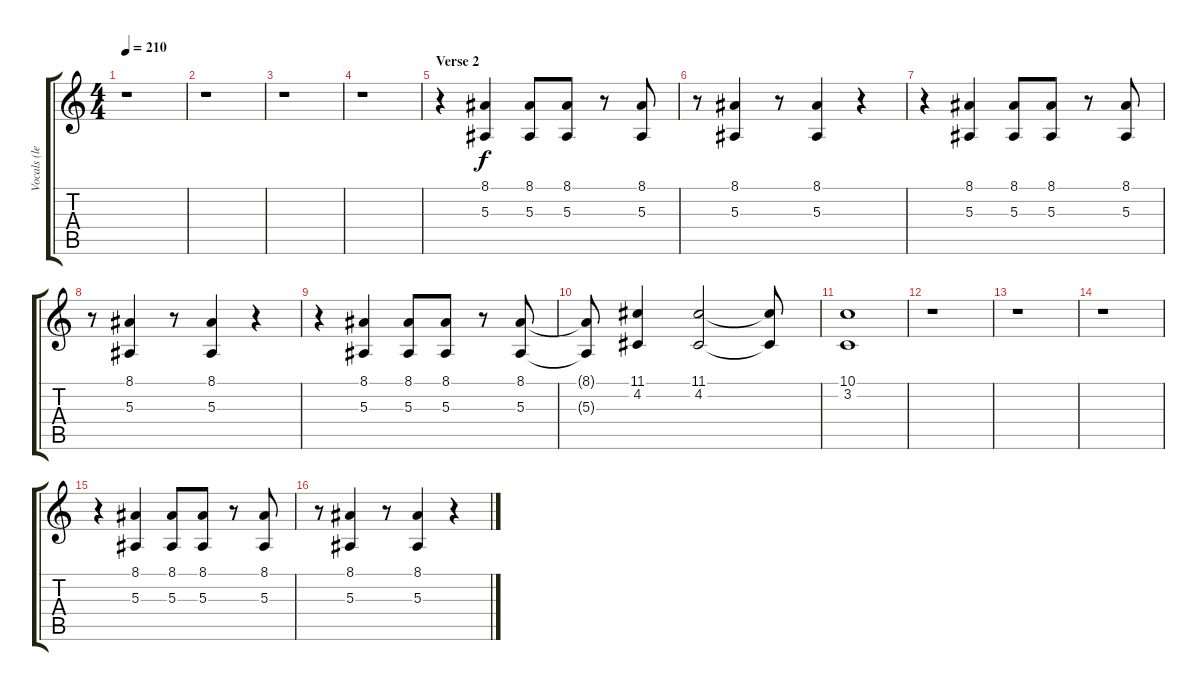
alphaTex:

\track ("Vocals (lead)" "Vocals (le") {instrument stringensemble1}
\staff {score tabs}
\tuning (D4 A3 F3 C3 G2 C2) {hide}
\ts (4 4)
\tempo 210
\clef g2
\ks c
r.1{dy f} |
r.1 |
r.1 |
r.1 |
\section ("" "Verse 2")
r.4{instrument stringensemble1} (8.1 5.3).4 (8.1 5.3).8 (8.1 5.3).8 r.8 (8.1 5.3).8 |
r.8 (8.1 5.3).4 r.8 (8.1 5.3).4 r.4 |
r.4 (8.1 5.3).4 (8.1 5.3).8 (8.1 5.3).8 r.8 (8.1 5.3).8 |
r.8 (8.1 5.3).4 r.8 (8.1 5.3).4 r.4 |
r.4 (8.1 5.3).4 (8.1 5.3).8 (8.1 5.3).8 r.8 (8.1 5.3).8 |
(8.1{t} 5.3{t}).8 (11.1 4.2).4 (11.1 4.2).2 (11.1{t} 4.2{t}).8 |
(10.1 3.2).1 |
r.1 |
r.1 |
r.1 |
r.4 (8.1 5.3).4 (8.1 5.3).8 (8.1 5.3).8 r.8 (8.1 5.3).8 |
r.8 (8.1 5.3).4 r.8 (8.1 5.3).4 r.4
